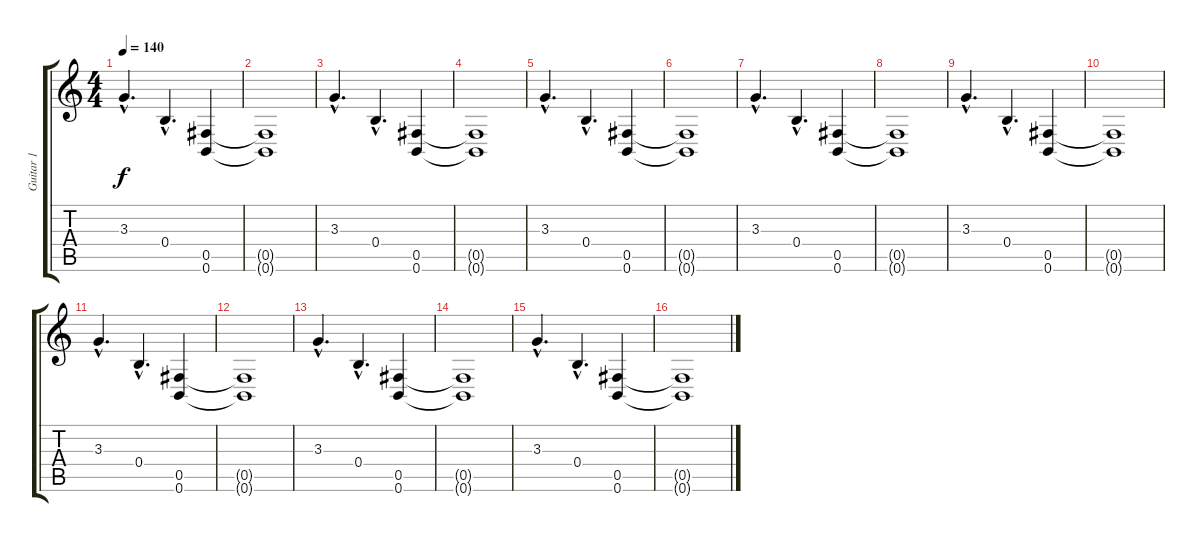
\track ("Guitar 1" "Guitar 1") {instrument distortionguitar}
\staff {score tabs}
\tuning (Db4 Ab3 E3 B2 Gb2 B1) {hide}
\ts (4 4)
\tempo 140
\clef g2
\ks c
3.3{hac}.4{d dy f instrument electricguitarjazz} 0.4{hac}.4{d} (0.5 0.6).4 |
(0.5{t} 0.6{t}).1 |
3.3{hac}.4{d instrument electricguitarjazz} 0.4{hac}.4{d} (0.5 0.6).4 |
(0.5{t} 0.6{t}).1 |
3.3{hac}.4{d instrument electricguitarjazz} 0.4{hac}.4{d} (0.5 0.6).4 |
(0.5{t} 0.6{t}).1 |
3.3{hac}.4{d instrument electricguitarjazz} 0.4{hac}.4{d} (0.5 0.6).4 |
(0.5{t} 0.6{t}).1 |
3.3{hac}.4{d instrument electricguitarjazz} 0.4{hac}.4{d} (0.5 0.6).4 |
(0.5{t} 0.6{t}).1 |
3.3{hac}.4{d instrument electricguitarjazz} 0.4{hac}.4{d} (0.5 0.6).4 |
(0.5{t} 0.6{t}).1 |
3.3{hac}.4{d instrument electricguitarjazz} 0.4{hac}.4{d} (0.5 0.6).4 |
(0.5{t} 0.6{t}).1 |
3.3{hac}.4{d instrument electricguitarjazz} 0.4{hac}.4{d} (0.5 0.6).4 |
(0.5{t} 0.6{t}).1
